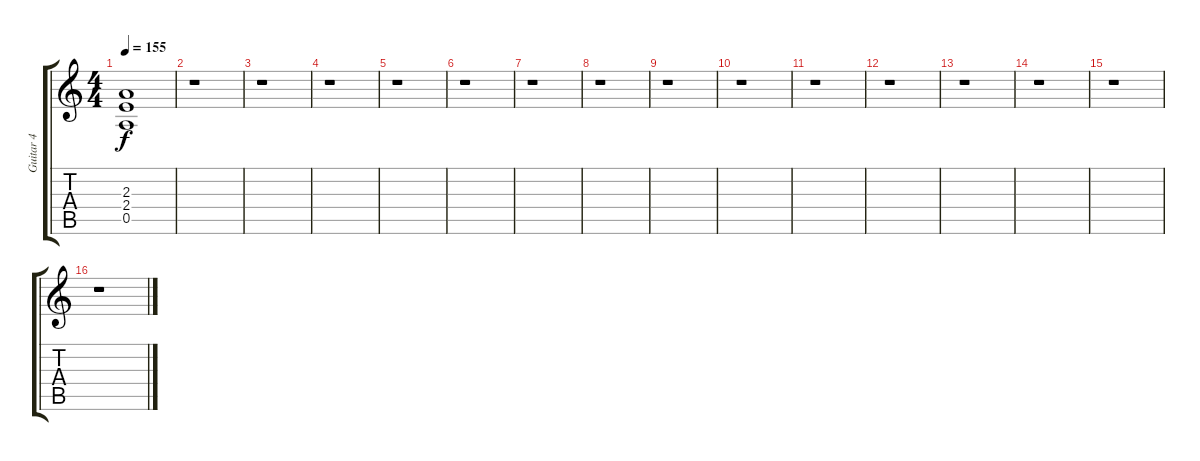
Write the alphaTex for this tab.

\track ("Guitar 4" "Guitar 4") {instrument distortionguitar}
\staff {score tabs}
\tuning (E4 B3 G3 D3 A2 E2) {hide}
\ts (4 4)
\tempo 155
\clef g2
\ks c
(2.3{t} 2.4{t} 0.5{t}).1{dy f} |
r.1 |
r.1 |
r.1 |
r.1 |
r.1 |
r.1 |
r.1 |
r.1 |
r.1 |
r.1 |
r.1 |
r.1 |
r.1 |
r.1 |
r.1
